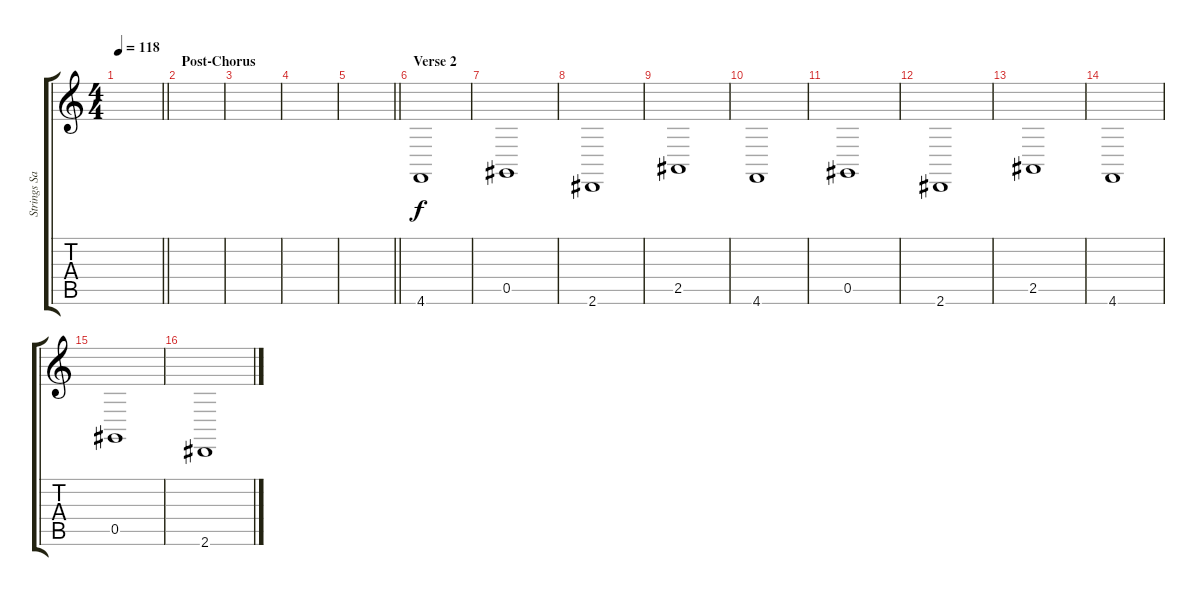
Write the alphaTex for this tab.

\track ("Strings Sampler" "Strings Sa") {instrument stringensemble2}
\staff {score tabs}
\tuning (Eb4 Bb3 Gb3 Db3 Ab2 Db2) {hide}
\ts (4 4)
\tempo 118
\clef g2
\barLineRight lightlight
\ks c
|
\section ("" "Post-Chorus")
|
|
|
\barLineRight lightlight
|
\section ("" "Verse 2")
4.6.1 |
0.5.1 |
2.6.1 |
2.5.1 |
4.6.1 |
0.5.1 |
2.6.1 |
2.5.1 |
4.6.1 |
0.5.1 |
2.6.1
